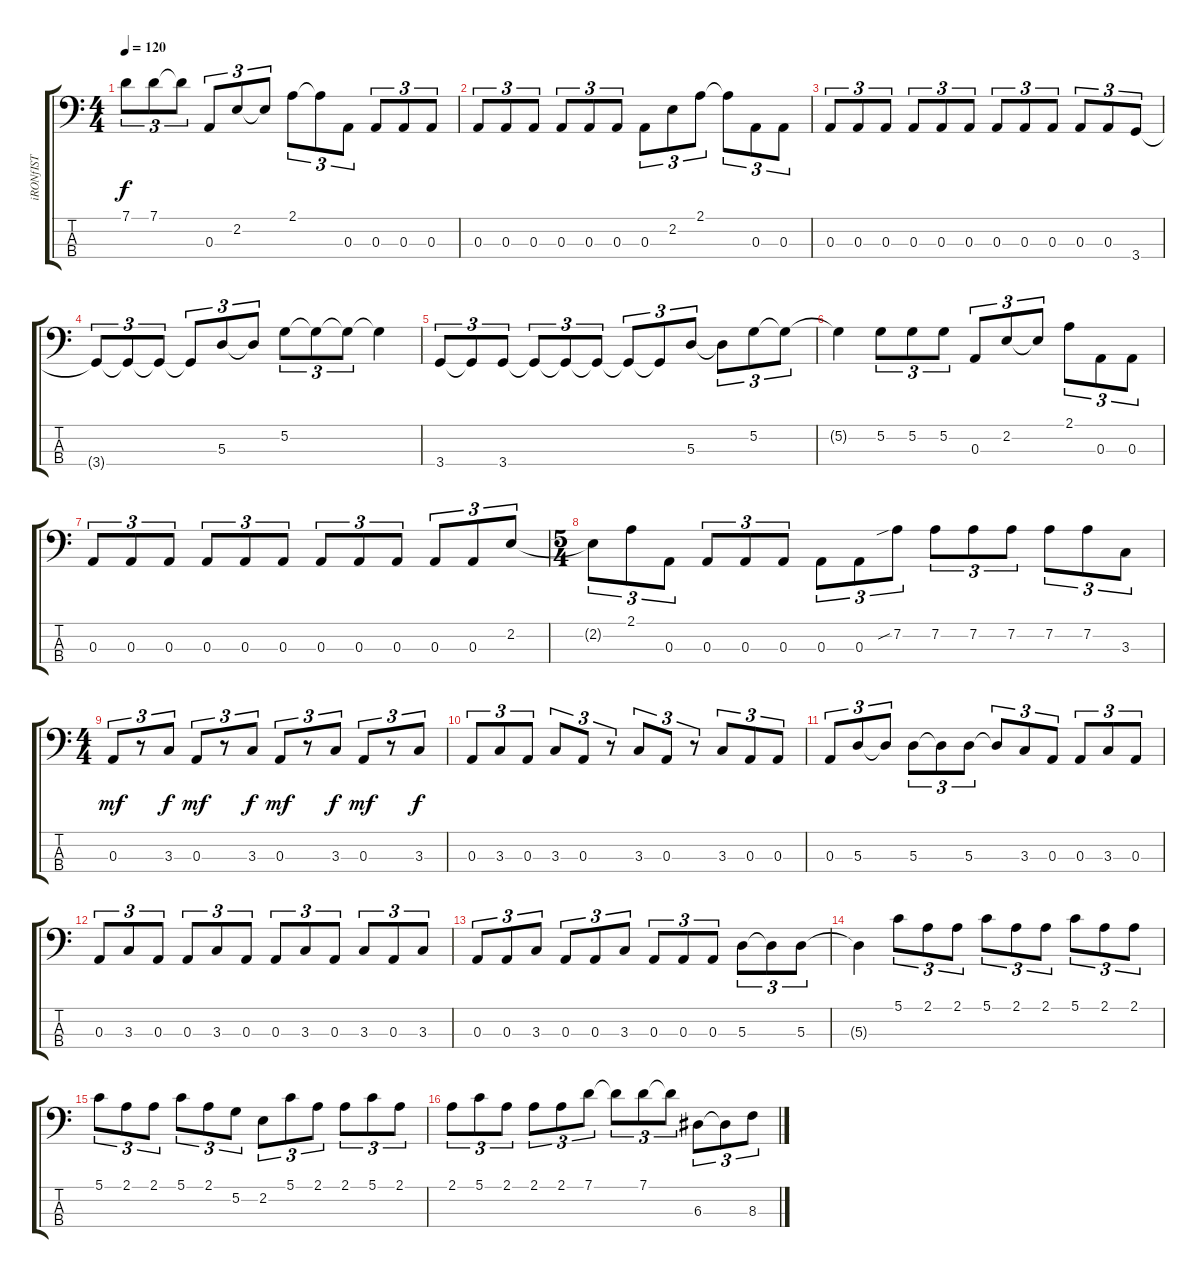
\track ("iRONfIST" "iRONfIST") {instrument electricbassfinger}
\staff {score tabs}
\tuning (G2 D2 A1 E1) {hide}
\ts (4 4)
\tempo 120
\clef f4
\ks c
7.1.8{tu (3 2) dy f} 7.1.8{tu (3 2)} 7.1{t}.8{tu (3 2)} 0.3.8{tu (3 2)} 2.2.8{tu (3 2)} 2.2{t}.8{tu (3 2)} 2.1.8{tu (3 2)} 2.1{t}.8{tu (3 2)} 0.3.8{tu (3 2)} 0.3.8{tu (3 2)} 0.3.8{tu (3 2)} 0.3.8{tu (3 2)} |
0.3.8{tu (3 2)} 0.3.8{tu (3 2)} 0.3.8{tu (3 2)} 0.3.8{tu (3 2)} 0.3.8{tu (3 2)} 0.3.8{tu (3 2)} 0.3.8{tu (3 2)} 2.2.8{tu (3 2)} 2.1.8{tu (3 2)} 2.1{t}.8{tu (3 2)} 0.3.8{tu (3 2)} 0.3.8{tu (3 2)} |
0.3.8{tu (3 2)} 0.3.8{tu (3 2)} 0.3.8{tu (3 2)} 0.3.8{tu (3 2)} 0.3.8{tu (3 2)} 0.3.8{tu (3 2)} 0.3.8{tu (3 2)} 0.3.8{tu (3 2)} 0.3.8{tu (3 2)} 0.3.8{tu (3 2)} 0.3.8{tu (3 2)} 3.4.8{tu (3 2)} |
3.4{t}.8{tu (3 2)} 3.4{t}.8{tu (3 2)} 3.4{t}.8{tu (3 2)} 3.4{t}.8{tu (3 2)} 5.3.8{tu (3 2)} 5.3{t}.8{tu (3 2)} 5.2.8{tu (3 2)} 5.2{t}.8{tu (3 2)} 5.2{t}.8{tu (3 2)} 5.2{t}.4 |
3.4.8{tu (3 2)} 3.4{t}.8{tu (3 2)} 3.4.8{tu (3 2)} 3.4{t}.8{tu (3 2)} 3.4{t}.8{tu (3 2)} 3.4{t}.8{tu (3 2)} 3.4{t}.8{tu (3 2)} 3.4{t}.8{tu (3 2)} 5.3.8{tu (3 2)} 5.3{t}.8{tu (3 2)} 5.2.8{tu (3 2)} 5.2{t}.8{tu (3 2)} |
5.2{t}.4 5.2.8{tu (3 2)} 5.2.8{tu (3 2)} 5.2.8{tu (3 2)} 0.3.8{tu (3 2)} 2.2.8{tu (3 2)} 2.2{t}.8{tu (3 2)} 2.1.8{tu (3 2)} 0.3.8{tu (3 2)} 0.3.8{tu (3 2)} |
0.3.8{tu (3 2)} 0.3.8{tu (3 2)} 0.3.8{tu (3 2)} 0.3.8{tu (3 2)} 0.3.8{tu (3 2)} 0.3.8{tu (3 2)} 0.3.8{tu (3 2)} 0.3.8{tu (3 2)} 0.3.8{tu (3 2)} 0.3.8{tu (3 2)} 0.3.8{tu (3 2)} 2.2.8{tu (3 2)} |
\ts (5 4)
2.2{t}.8{tu (3 2)} 2.1.8{tu (3 2)} 0.3.8{tu (3 2)} 0.3.8{tu (3 2)} 0.3.8{tu (3 2)} 0.3.8{tu (3 2)} 0.3.8{tu (3 2)} 0.3.8{tu (3 2)} 7.2{sib}.8{tu (3 2)} 7.2.8{tu (3 2)} 7.2.8{tu (3 2)} 7.2.8{tu (3 2)} 7.2.8{tu (3 2)} 7.2.8{tu (3 2)} 3.3.8{tu (3 2)} |
\ts (4 4)
0.3.8{tu (3 2) dy mf} r.8{tu (3 2)} 3.3.8{tu (3 2) dy f} 0.3.8{tu (3 2) dy mf} r.8{tu (3 2)} 3.3.8{tu (3 2) dy f} 0.3.8{tu (3 2) dy mf} r.8{tu (3 2)} 3.3.8{tu (3 2) dy f} 0.3.8{tu (3 2) dy mf} r.8{tu (3 2)} 3.3.8{tu (3 2) dy f} |
0.3.8{tu (3 2)} 3.3.8{tu (3 2)} 0.3.8{tu (3 2)} 3.3.8{tu (3 2)} 0.3.8{tu (3 2)} r.8{tu (3 2)} 3.3.8{tu (3 2)} 0.3.8{tu (3 2)} r.8{tu (3 2)} 3.3.8{tu (3 2)} 0.3.8{tu (3 2)} 0.3.8{tu (3 2)} |
0.3.8{tu (3 2)} 5.3.8{tu (3 2)} 5.3{t}.8{tu (3 2)} 5.3.8{tu (3 2)} 5.3{t}.8{tu (3 2)} 5.3.8{tu (3 2)} 5.3{t}.8{tu (3 2)} 3.3.8{tu (3 2)} 0.3.8{tu (3 2)} 0.3.8{tu (3 2)} 3.3.8{tu (3 2)} 0.3.8{tu (3 2)} |
0.3.8{tu (3 2)} 3.3.8{tu (3 2)} 0.3.8{tu (3 2)} 0.3.8{tu (3 2)} 3.3.8{tu (3 2)} 0.3.8{tu (3 2)} 0.3.8{tu (3 2)} 3.3.8{tu (3 2)} 0.3.8{tu (3 2)} 3.3.8{tu (3 2)} 0.3.8{tu (3 2)} 3.3.8{tu (3 2)} |
0.3.8{tu (3 2)} 0.3.8{tu (3 2)} 3.3.8{tu (3 2)} 0.3.8{tu (3 2)} 0.3.8{tu (3 2)} 3.3.8{tu (3 2)} 0.3.8{tu (3 2)} 0.3.8{tu (3 2)} 0.3.8{tu (3 2)} 5.3.8{tu (3 2)} 5.3{t}.8{tu (3 2)} 5.3.8{tu (3 2)} |
5.3{t}.4 5.1.8{tu (3 2)} 2.1.8{tu (3 2)} 2.1.8{tu (3 2)} 5.1.8{tu (3 2)} 2.1.8{tu (3 2)} 2.1.8{tu (3 2)} 5.1.8{tu (3 2)} 2.1.8{tu (3 2)} 2.1.8{tu (3 2)} |
5.1.8{tu (3 2)} 2.1.8{tu (3 2)} 2.1.8{tu (3 2)} 5.1.8{tu (3 2)} 2.1.8{tu (3 2)} 5.2.8{tu (3 2)} 2.2.8{tu (3 2)} 5.1.8{tu (3 2)} 2.1.8{tu (3 2)} 2.1.8{tu (3 2)} 5.1.8{tu (3 2)} 2.1.8{tu (3 2)} |
2.1.8{tu (3 2)} 5.1.8{tu (3 2)} 2.1.8{tu (3 2)} 2.1.8{tu (3 2)} 2.1.8{tu (3 2)} 7.1.8{tu (3 2)} 7.1{t}.8{tu (3 2)} 7.1.8{tu (3 2)} 7.1{t}.8{tu (3 2)} 6.3.8{tu (3 2)} 6.3{t}.8{tu (3 2)} 8.3.8{tu (3 2)}
